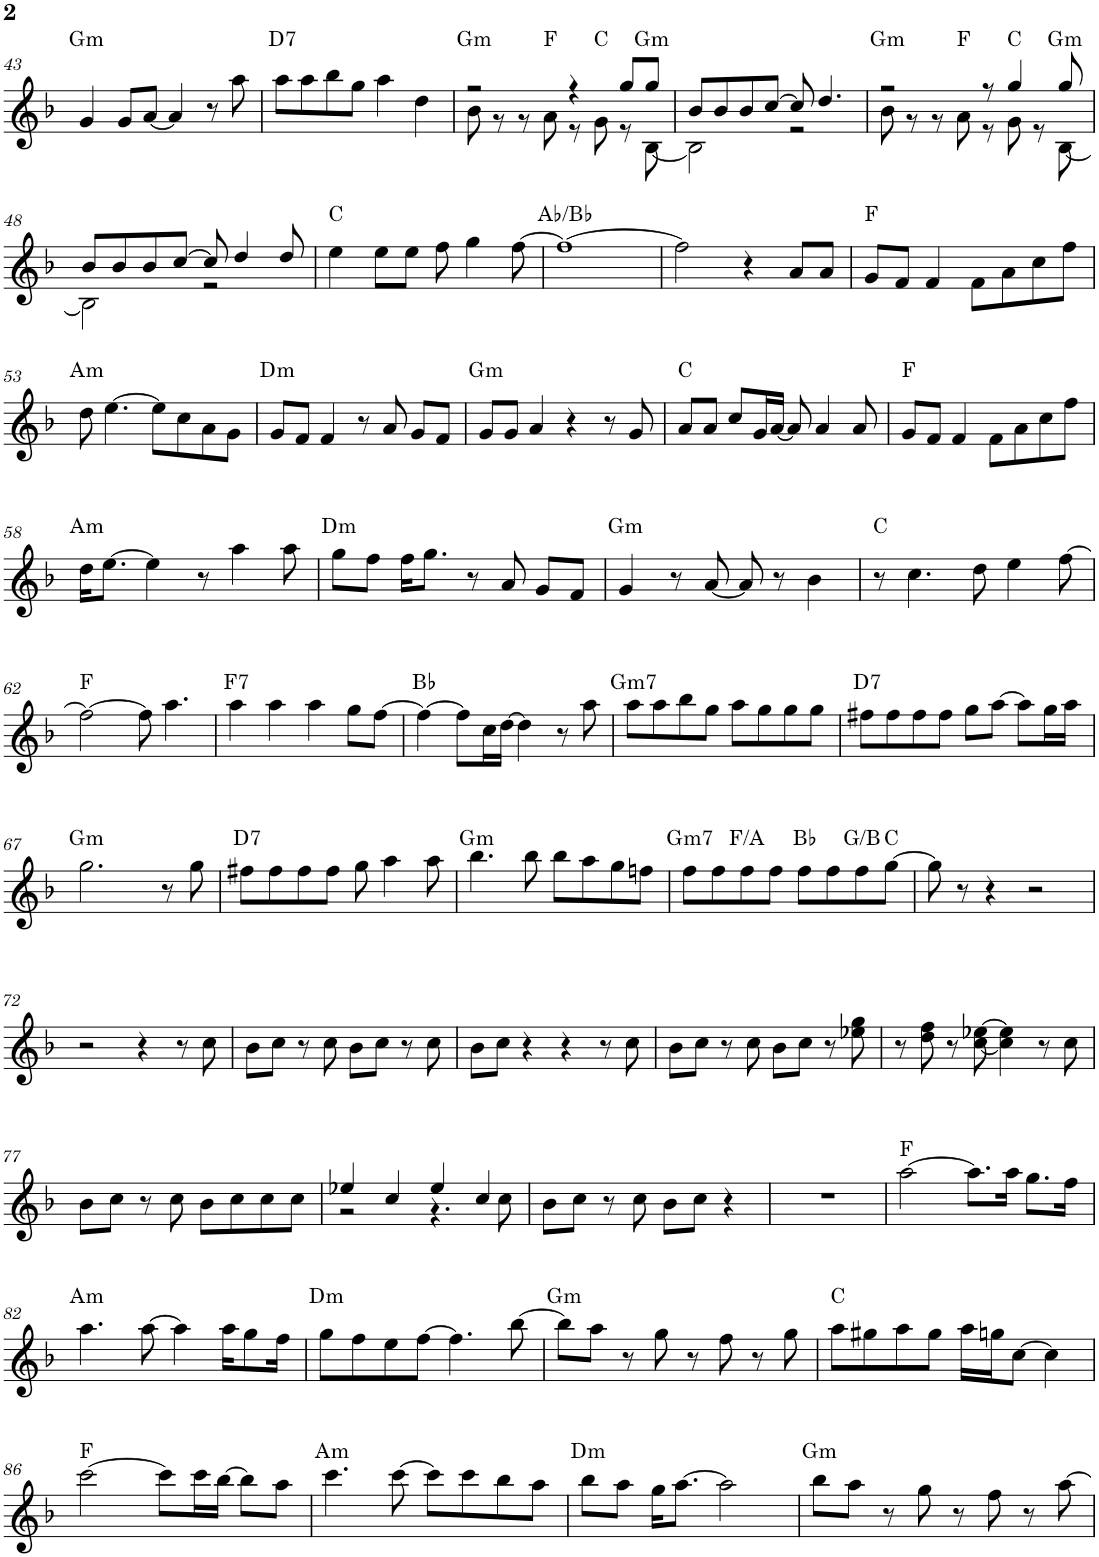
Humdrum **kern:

**kern	**harte
*part1	*part1
*staff1	*
*I"P1	*
!!LO:PB:g=z
*clefG2	*
*k[b-]	*
*F:	*
*M4/4	*
=43	=43
!	!LO:H:kt=m
4g/	G:min
8g/L	.
[<8a/J	.
4a/]	.
8r	.
8aa\	.
=44	=44
!	!LO:H:kt=7
8aa\L	D:7
8aa\	.
8bb-\	.
8gg\J	.
4aa\	.
4dd\	.
=45	=45
*^	*
!	!	!LO:H:kt=m
2r	8b-\	G:min
.	8r	.
.	8r	.
.	8a\	F:maj
4r	8r	.
.	8g\	C:maj
8gg/L	8r	.
!	!	!LO:H:kt=m
8gg/J	[<8B-\	G:min
=46	=46	=46
8b-/L	2B-\]	.
8b-/	.	.
8b-/	.	.
[>8cc/J	.	.
8cc/]	2r	.
4.dd/	.	.
=47	=47	=47
!	!	!LO:H:kt=m
2r	8b-\	G:min
.	8r	.
.	8r	.
.	8a\	F:maj
8r	8r	.
4gg/	8g\	C:maj
.	8r	.
!	!	!LO:H:kt=m
8gg/	[<8B-\	G:min
!!LO:LB:g=z	!!
=48	=48	=48
8b-/L	2B-\]	.
8b-/	.	.
8b-/	.	.
[>8cc/J	.	.
8cc/]	2r	.
4dd/	.	.
8dd/	.	.
*v	*v	*
=49	=49
4ee\	C:maj
8ee\L	.
8ee\J	.
8ff\	.
4gg\	.
[>8ff\	.
=50	=50
1ff_	Ab:maj/2
=51	=51
2ff\]	.
4r	.
8a/L	.
8a/J	.
=52	=52
8g/L	F:maj
8f/J	.
4f/	.
8f\L	.
8a\	.
8cc\	.
8ff\J	.
!!LO:LB:g=z
=53	=53
!	!LO:H:kt=m
8dd\	A:min
[>4.ee\	.
8ee\L]	.
8cc\	.
8a\	.
8g\J	.
=54	=54
!	!LO:H:kt=m
8g/L	D:min
8f/J	.
4f/	.
8r	.
8a/	.
8g/L	.
8f/J	.
=55	=55
!	!LO:H:kt=m
8g/L	G:min
8g/J	.
4a/	.
4r	.
8r	.
8g/	.
=56	=56
8a/L	C:maj
8a/J	.
8cc/L	.
16g/L	.
[<16a/JJ	.
8a/]	.
4a/	.
8a/	.
=57	=57
8g/L	F:maj
8f/J	.
4f/	.
8f\L	.
8a\	.
8cc\	.
8ff\J	.
!!LO:LB:g=z
=58	=58
!	!LO:H:kt=m
16dd\KL	A:min
[>8.ee\J	.
4ee\]	.
8r	.
4aa\	.
8aa\	.
=59	=59
!	!LO:H:kt=m
8gg\L	D:min
8ff\J	.
16ff\KL	.
8.gg\J	.
8r	.
8a/	.
8g/L	.
8f/J	.
=60	=60
!	!LO:H:kt=m
4g/	G:min
8r	.
[<8a/	.
8a/]	.
8r	.
4b-\	.
=61	=61
8r	C:maj
4.cc\	.
8dd\	.
4ee\	.
[>8ff\	.
!!LO:LB:g=z
=62	=62
2ff\_	F:maj
8ff\]	.
4.aa\	.
=63	=63
!	!LO:H:kt=7
4aa\	F:7
4aa\	.
4aa\	.
8gg\L	.
[>8ff\J	.
=64	=64
4ff\_	Bb:maj
8ff\L]	.
16cc\L	.
[>16dd\JJ	.
4dd\]	.
8r	.
8aa\	.
=65	=65
!	!LO:H:kt=m7
8aa\L	G:min7
8aa\	.
8bb-\	.
8gg\J	.
8aa\L	.
8gg\	.
8gg\	.
8gg\J	.
=66	=66
!	!LO:H:kt=7
8ff#X\L	D:7
8ff#\	.
8ff#\	.
8ff#\J	.
8gg\L	.
[>8aa\J	.
8aa\L]	.
16gg\L	.
16aa\JJ	.
!!LO:LB:g=z
=67	=67
!	!LO:H:kt=m
2.gg\	G:min
8r	.
8gg\	.
=68	=68
!	!LO:H:kt=7
8ff#X\L	D:7
8ff#\	.
8ff#\	.
8ff#\J	.
8gg\	.
4aa\	.
8aa\	.
=69	=69
!	!LO:H:kt=m
4.bb-\	G:min
8bb-\	.
8bb-\L	.
8aa\	.
8gg\	.
8ffn\J	.
=70	=70
!	!LO:H:kt=m7
8ff\L	G:min7
8ff\	.
8ff\	F:maj/3
8ff\J	.
8ff\L	Bb:maj
8ff\	.
8ff\	G:maj/3
[>8gg\J	C:maj
=71	=71
8gg\]	.
8r	.
4r	.
2r	.
!!LO:LB:g=z
=72	=72
2r	.
4r	.
8r	.
8cc\	.
=73	=73
8b-\L	.
8cc\J	.
8r	.
8cc\	.
8b-\L	.
8cc\J	.
8r	.
8cc\	.
=74	=74
8b-\L	.
8cc\J	.
4r	.
4r	.
8r	.
8cc\	.
=75	=75
8b-\L	.
8cc\J	.
8r	.
8cc\	.
8b-\L	.
8cc\J	.
8r	.
8ee-X\ 8gg\	.
=76	=76
8r	.
8dd\ 8ff\	.
8r	.
[<8cc\ [>8ee-X\	.
4cc\] 4ee-\]	.
8r	.
8cc\	.
!!LO:LB:g=z
=77	=77
8b-\L	.
8cc\J	.
8r	.
8cc\	.
8b-\L	.
8cc\	.
8cc\	.
8cc\J	.
=78	=78
*^	*
4ee-X/	2r	.
4cc/	.	.
4ee-/	4.r	.
4cc/	.	.
.	8cc\	.
*v	*v	*
=79	=79
8b-\L	.
8cc\J	.
8r	.
8cc\	.
8b-\L	.
8cc\J	.
4r	.
=80	=80
1r	.
=81	=81
[>2aa\	F:maj
8.aa\L]	.
16aa\Jk	.
8.gg\L	.
16ff\Jk	.
!!LO:LB:g=z
=82	=82
!	!LO:H:kt=m
4.aa\	A:min
[>8aa\	.
4aa\]	.
16aa\KL	.
8gg\	.
16ff\Jk	.
=83	=83
!	!LO:H:kt=m
8gg\L	D:min
8ff\	.
8ee\	.
[>8ff\J	.
4.ff\]	.
[>8bb-\	.
=84	=84
!	!LO:H:kt=m
8bb-\L]	G:min
8aa\J	.
8r	.
8gg\	.
8r	.
8ff\	.
8r	.
8gg\	.
=85	=85
8aa\L	C:maj
8gg#X\	.
8aa\	.
8gg#\J	.
16aa\LL	.
16ggn\J	.
[>8cc\J	.
4cc\]	.
!!LO:LB:g=z
=86	=86
[>2ccc\	F:maj
8ccc\L]	.
16ccc\L	.
[>16bb-\JJ	.
8bb-\L]	.
8aa\J	.
=87	=87
!	!LO:H:kt=m
4.ccc\	A:min
[>8ccc\	.
8ccc\L]	.
8ccc\	.
8bb-\	.
8aa\J	.
=88	=88
!	!LO:H:kt=m
8bb-\L	D:min
8aa\J	.
16gg\KL	.
[>8.aa\J	.
2aa\]	.
=89	=89
!	!LO:H:kt=m
8bb-\L	G:min
8aa\J	.
8r	.
8gg\	.
8r	.
8ff\	.
8r	.
[>8aa\	.
=	=
*-	*-
